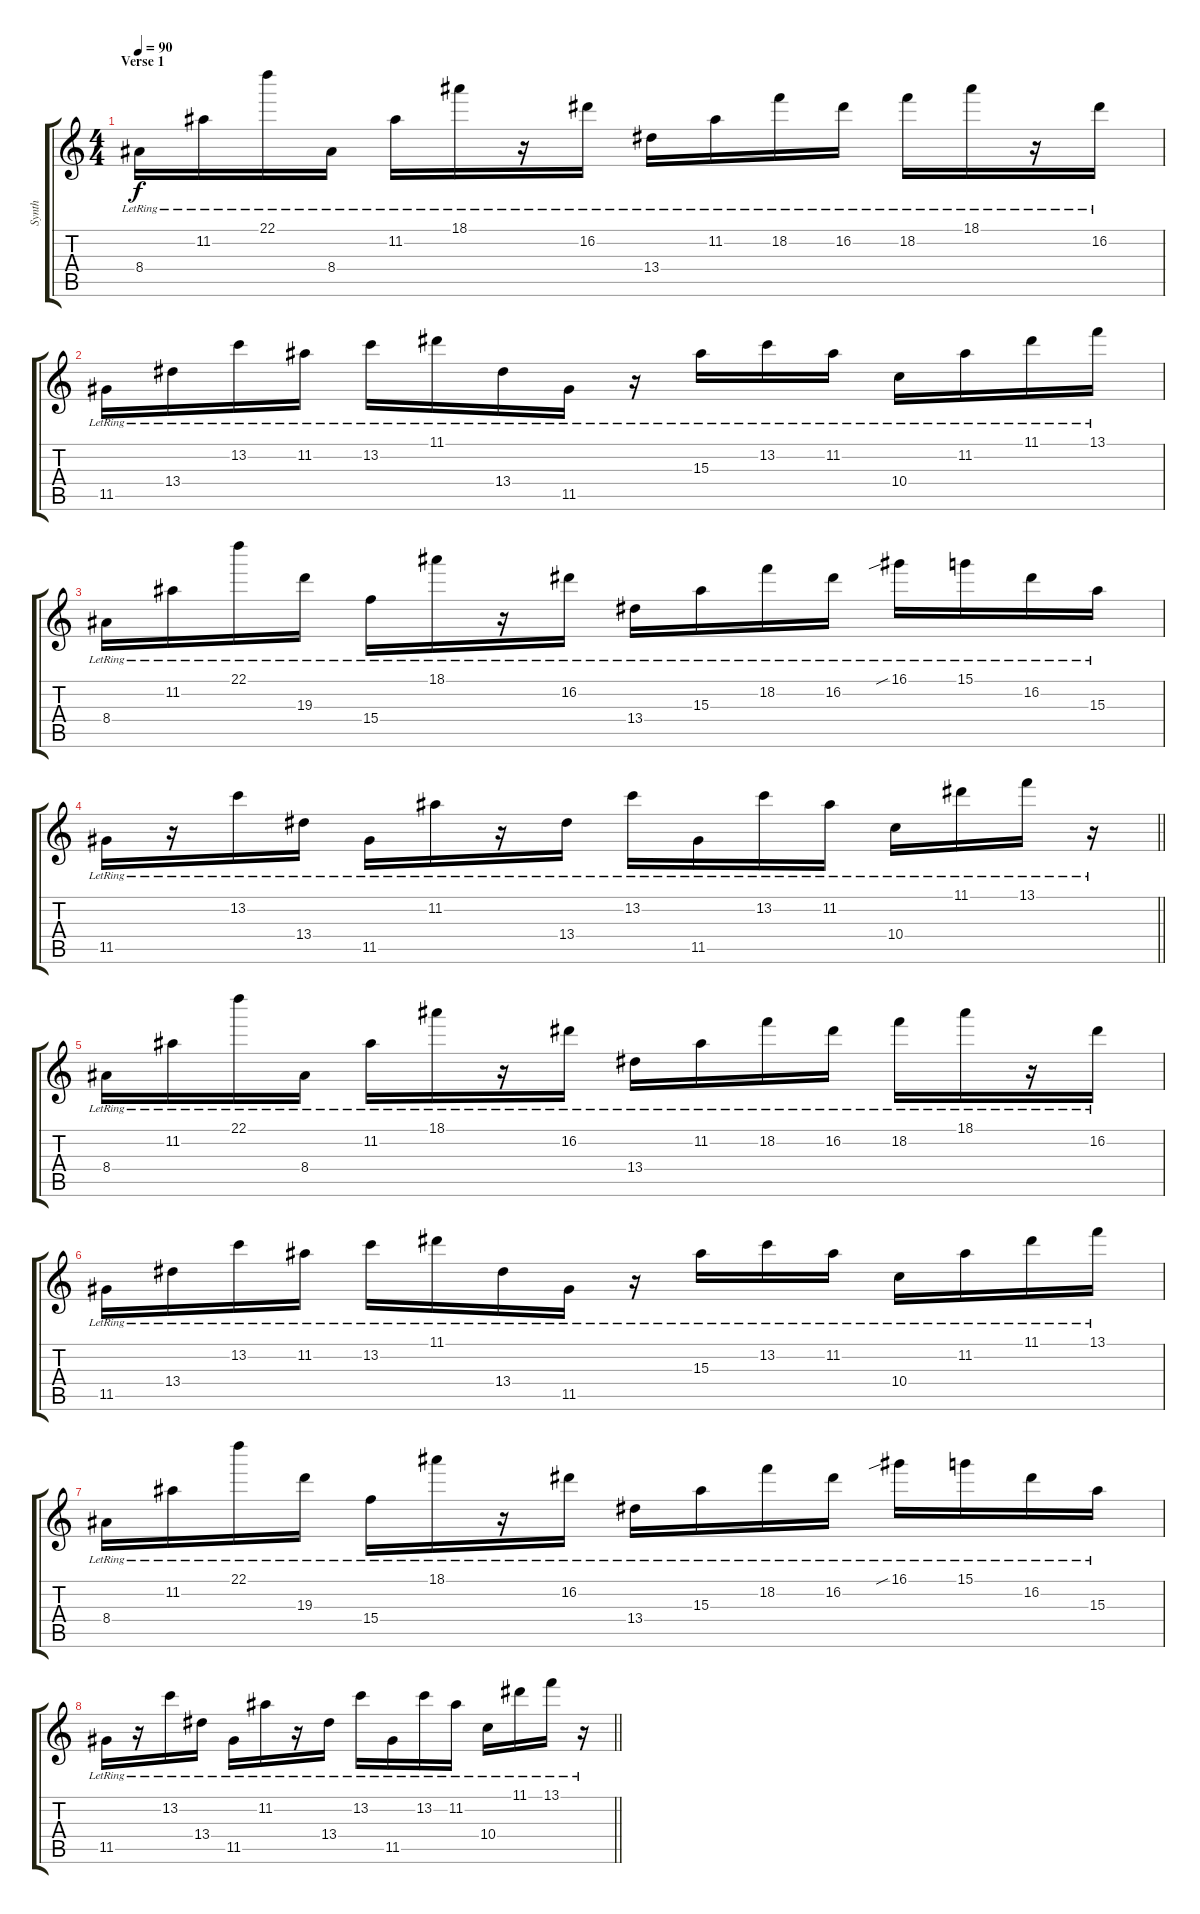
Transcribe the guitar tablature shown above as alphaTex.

\track ("Synth" "Synth") {instrument electricbasspick}
\staff {score tabs}
\tuning (E4 B3 G3 D3 A2 E2) {hide}
\ts (4 4)
\section ("" "Verse 1")
\tempo 90
\clef g2
\ks c
8.4{lr}.16{dy f volume 10} 11.2{lr}.16 22.1{lr}.16 8.4{lr}.16 11.2{lr}.16 18.1{lr}.16 r.16 16.2{lr}.16 13.4{lr}.16 11.2{lr}.16 18.2{lr}.16 16.2{lr}.16 18.2{lr}.16 18.1{lr}.16 r.16 16.2{lr}.16 |
11.5{lr}.16 13.4{lr}.16 13.2{lr}.16 11.2{lr}.16 13.2{lr}.16 11.1{lr}.16 13.4{lr}.16 11.5{lr}.16 r.16 15.3{lr}.16 13.2{lr}.16 11.2{lr}.16 10.4{lr}.16 11.2{lr}.16 11.1{lr}.16 13.1{lr}.16 |
8.4{lr}.16 11.2{lr}.16 22.1{lr}.16 19.3{lr}.16 15.4{lr}.16 18.1{lr}.16 r.16 16.2{lr}.16 13.4{lr}.16 15.3{lr}.16 18.2{lr}.16 16.2{lr}.16 16.1{sib lr}.16 15.1{lr}.16 16.2{lr}.16 15.3{lr}.16 |
\barLineRight lightlight
11.5{lr}.16 r.16 13.2{lr}.16 13.4{lr}.16 11.5{lr}.16 11.2{lr}.16 r.16 13.4{lr}.16 13.2{lr}.16 11.5{lr}.16 13.2{lr}.16 11.2{lr}.16 10.4{lr}.16 11.1{lr}.16 13.1{lr}.16 r.16 |
8.4{lr}.16 11.2{lr}.16 22.1{lr}.16 8.4{lr}.16 11.2{lr}.16 18.1{lr}.16 r.16 16.2{lr}.16 13.4{lr}.16 11.2{lr}.16 18.2{lr}.16 16.2{lr}.16 18.2{lr}.16 18.1{lr}.16 r.16 16.2{lr}.16 |
11.5{lr}.16 13.4{lr}.16 13.2{lr}.16 11.2{lr}.16 13.2{lr}.16 11.1{lr}.16 13.4{lr}.16 11.5{lr}.16 r.16 15.3{lr}.16 13.2{lr}.16 11.2{lr}.16 10.4{lr}.16 11.2{lr}.16 11.1{lr}.16 13.1{lr}.16 |
8.4{lr}.16 11.2{lr}.16 22.1{lr}.16 19.3{lr}.16 15.4{lr}.16 18.1{lr}.16 r.16 16.2{lr}.16 13.4{lr}.16 15.3{lr}.16 18.2{lr}.16 16.2{lr}.16 16.1{sib lr}.16 15.1{lr}.16 16.2{lr}.16 15.3{lr}.16 |
\barLineRight lightlight
11.5{lr}.16 r.16 13.2{lr}.16 13.4{lr}.16 11.5{lr}.16 11.2{lr}.16 r.16 13.4{lr}.16 13.2{lr}.16 11.5{lr}.16 13.2{lr}.16 11.2{lr}.16 10.4{lr}.16 11.1{lr}.16 13.1{lr}.16 r.16
